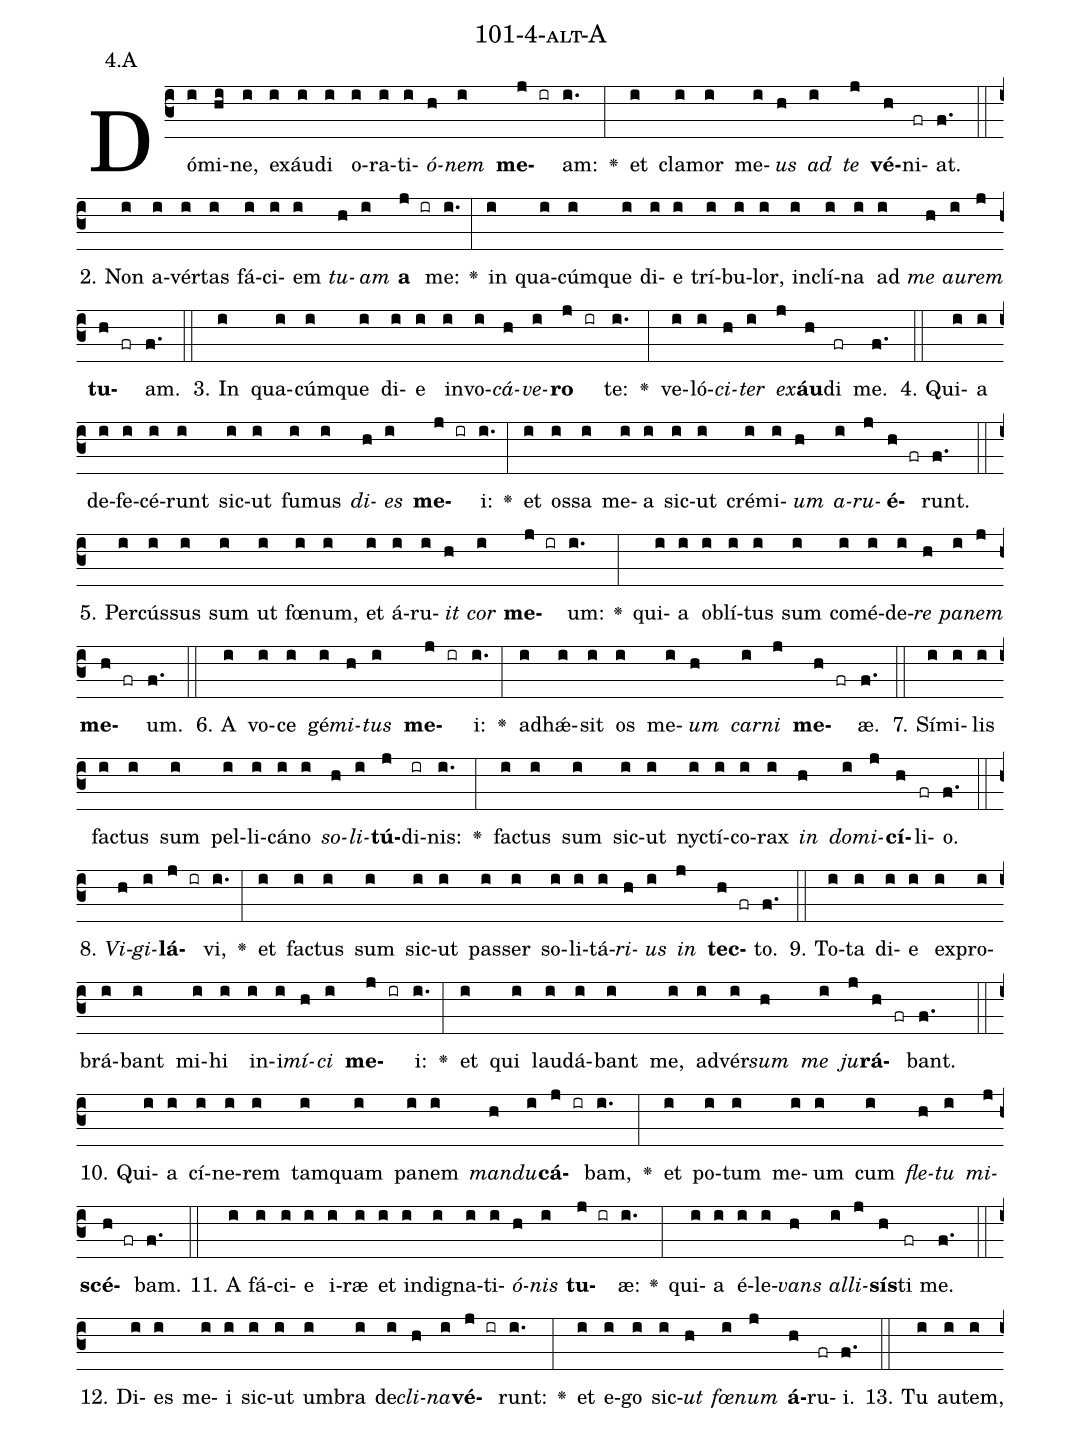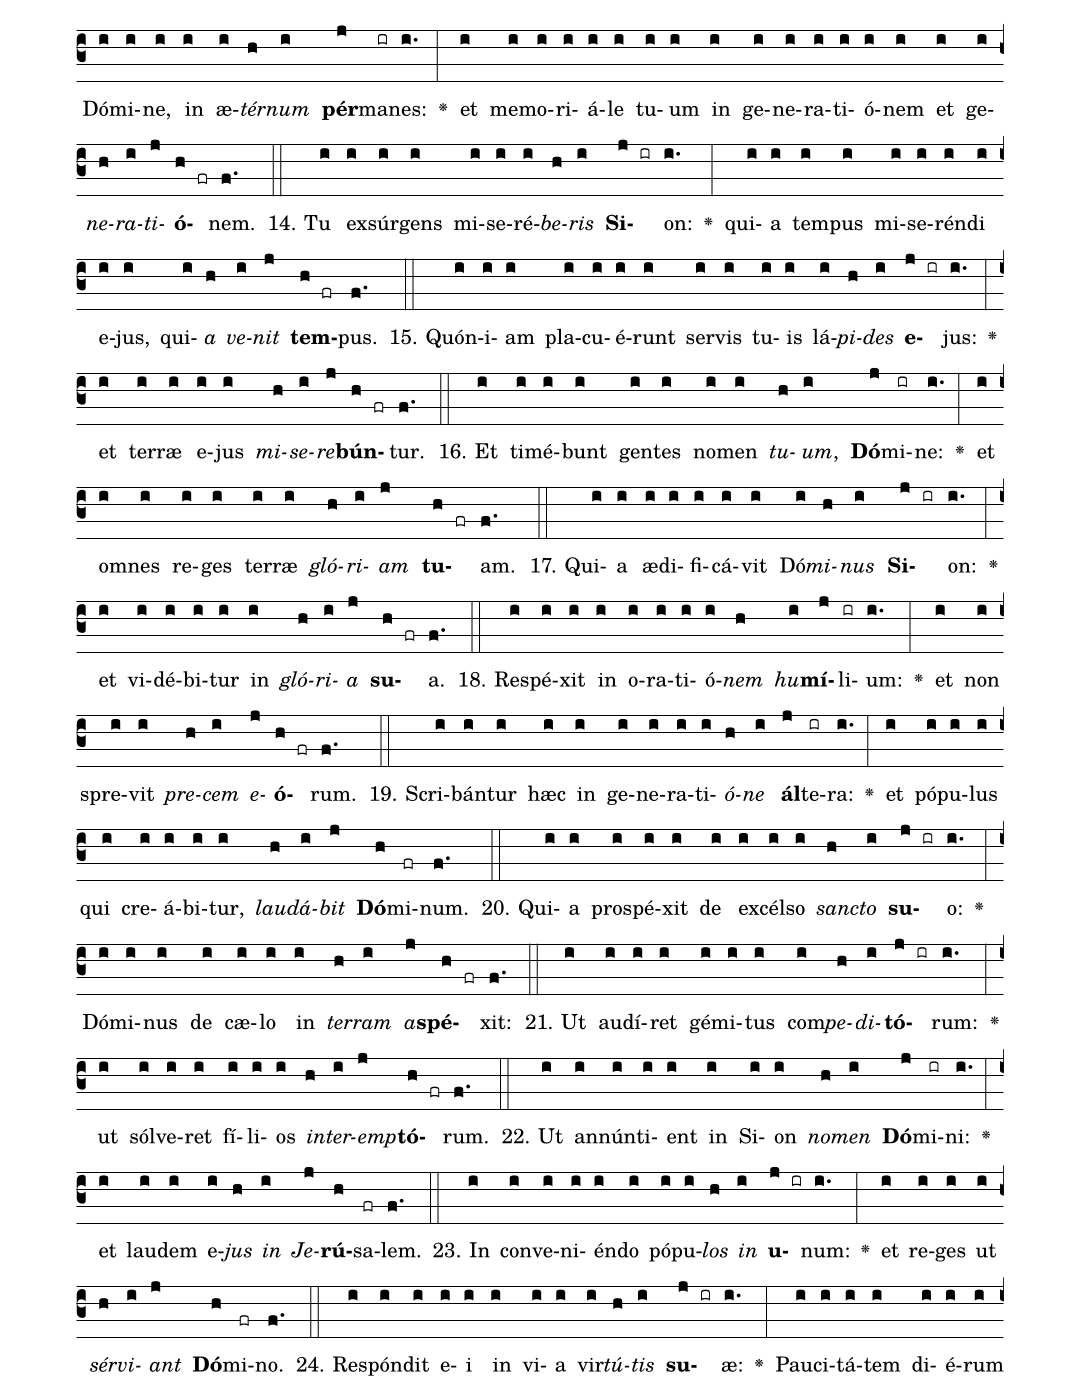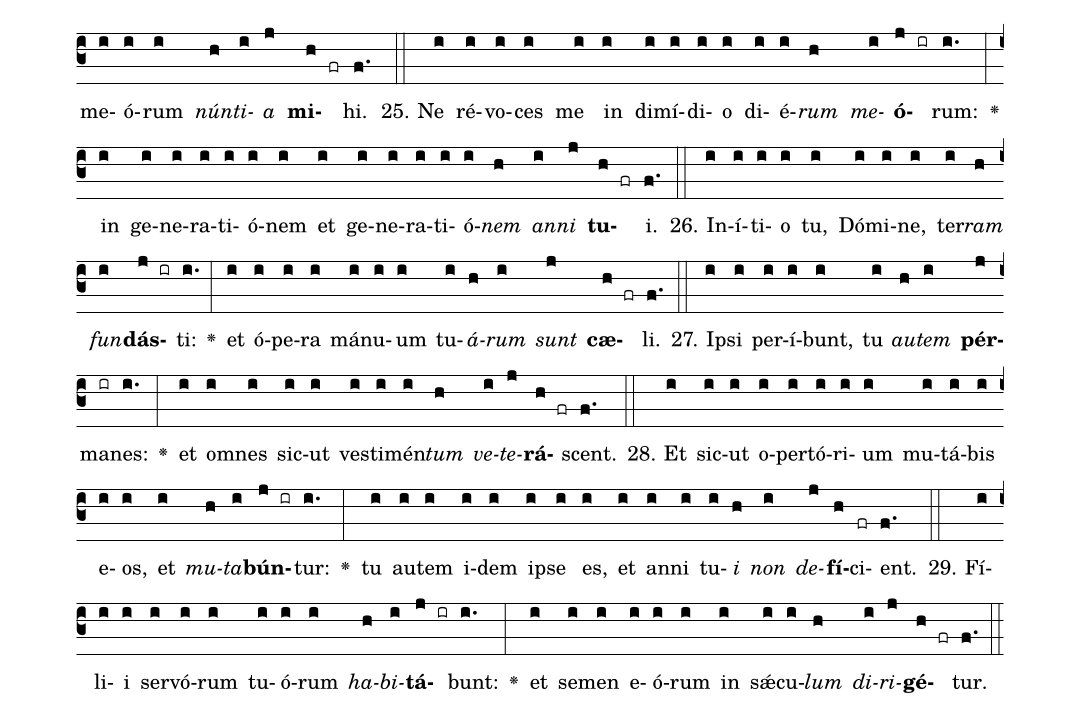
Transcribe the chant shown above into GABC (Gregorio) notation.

name: 101-4-alt-A;
annotation: 4.A;
%%
(c3)Dó(i)mi(hi)ne,(i) ex(i)áu(i)di(i) o(i)ra(i)ti(i)<i>ó</i>(h)<i>nem</i>(i) <b>me</b>(j ir)am:(i.) <v>\greheightstar</v>(:) et(i) cla(i)mor(i) me(i)<i>us</i>(h) <i>ad</i>(i) <i>te</i>(j) <b>vé</b>(h)ni(fr)at.(f.) (::)
2. Non(i) a(i)vér(i)tas(i) fá(i)ci(i)em(i) <i>tu</i>(h)<i>am</i>(i) <b>a</b>(j ir) me:(i.) <v>\greheightstar</v>(:) in(i) qua(i)cúm(i)que(i) di(i)e(i) trí(i)bu(i)lor,(i) in(i)clí(i)na(i) ad(i) <i>me</i>(h) <i>au</i>(i)<i>rem</i>(j) <b>tu</b>(h fr)am.(f.) (::)
3. In(i) qua(i)cúm(i)que(i) di(i)e(i) in(i)vo(i)<i>cá</i>(h)<i>ve</i>(i)<b>ro</b>(j ir) te:(i.) <v>\greheightstar</v>(:) ve(i)ló(i)<i>ci</i>(h)<i>ter</i>(i) <i>ex</i>(j)<b>áu</b>(h)di(fr) me.(f.) (::)
4. Qui(i)a(i) de(i)fe(i)cé(i)runt(i) sic(i)ut(i) fu(i)mus(i) <i>di</i>(h)<i>es</i>(i) <b>me</b>(j ir)i:(i.) <v>\greheightstar</v>(:) et(i) os(i)sa(i) me(i)a(i) sic(i)ut(i) cré(i)mi(i)<i>um</i>(h) <i>a</i>(i)<i>ru</i>(j)<b>é</b>(h fr)runt.(f.) (::)
5. Per(i)cús(i)sus(i) sum(i) ut(i) fœ(i)num,(i) et(i) á(i)ru(i)<i>it</i>(h) <i>cor</i>(i) <b>me</b>(j ir)um:(i.) <v>\greheightstar</v>(:) qui(i)a(i) ob(i)lí(i)tus(i) sum(i) com(i)é(i)de(i)<i>re</i>(h) <i>pa</i>(i)<i>nem</i>(j) <b>me</b>(h fr)um.(f.) (::)
6. A(i) vo(i)ce(i) gé(i)<i>mi</i>(h)<i>tus</i>(i) <b>me</b>(j ir)i:(i.) <v>\greheightstar</v>(:) ad(i)hǽ(i)sit(i) os(i) me(i)<i>um</i>(h) <i>car</i>(i)<i>ni</i>(j) <b>me</b>(h fr)æ.(f.) (::)
7. Sí(i)mi(i)lis(i) fac(i)tus(i) sum(i) pel(i)li(i)cá(i)no(i) <i>so</i>(h)<i>li</i>(i)<b>tú</b>(j)di(ir)nis:(i.) <v>\greheightstar</v>(:) fac(i)tus(i) sum(i) sic(i)ut(i) nyc(i)tí(i)co(i)rax(i) <i>in</i>(h) <i>do</i>(i)<i>mi</i>(j)<b>cí</b>(h)li(fr)o.(f.) (::)
8. <i>Vi</i>(h)<i>gi</i>(i)<b>lá</b>(j ir)vi,(i.) <v>\greheightstar</v>(:) et(i) fac(i)tus(i) sum(i) sic(i)ut(i) pas(i)ser(i) so(i)li(i)tá(i)<i>ri</i>(h)<i>us</i>(i) <i>in</i>(j) <b>tec</b>(h fr)to.(f.) (::)
9. To(i)ta(i) di(i)e(i) ex(i)pro(i)brá(i)bant(i) mi(i)hi(i) in(i)i(i)<i>mí</i>(h)<i>ci</i>(i) <b>me</b>(j ir)i:(i.) <v>\greheightstar</v>(:) et(i) qui(i) lau(i)dá(i)bant(i) me,(i) ad(i)vér(i)<i>sum</i>(h) <i>me</i>(i) <i>ju</i>(j)<b>rá</b>(h fr)bant.(f.) (::)
10. Qui(i)a(i) cí(i)ne(i)rem(i) tam(i)quam(i) pa(i)nem(i) <i>man</i>(h)<i>du</i>(i)<b>cá</b>(j ir)bam,(i.) <v>\greheightstar</v>(:) et(i) po(i)tum(i) me(i)um(i) cum(i) <i>fle</i>(h)<i>tu</i>(i) <i>mi</i>(j)<b>scé</b>(h fr)bam.(f.) (::)
11. A(i) fá(i)ci(i)e(i) i(i)ræ(i) et(i) in(i)di(i)gna(i)ti(i)<i>ó</i>(h)<i>nis</i>(i) <b>tu</b>(j ir)æ:(i.) <v>\greheightstar</v>(:) qui(i)a(i) é(i)le(i)<i>vans</i>(h) <i>al</i>(i)<i>li</i>(j)<b>sís</b>(h)ti(fr) me.(f.) (::)
12. Di(i)es(i) me(i)i(i) sic(i)ut(i) um(i)bra(i) de(i)<i>cli</i>(h)<i>na</i>(i)<b>vé</b>(j ir)runt:(i.) <v>\greheightstar</v>(:) et(i) e(i)go(i) sic(i)<i>ut</i>(h) <i>fœ</i>(i)<i>num</i>(j) <b>á</b>(h)ru(fr)i.(f.) (::)
13. Tu(i) au(i)tem,(i) Dó(i)mi(i)ne,(i) in(i) æ(i)<i>tér</i>(h)<i>num</i>(i) <b>pér</b>(j)ma(ir)nes:(i.) <v>\greheightstar</v>(:) et(i) me(i)mo(i)ri(i)á(i)le(i) tu(i)um(i) in(i) ge(i)ne(i)ra(i)ti(i)ó(i)nem(i) et(i) ge(i)<i>ne</i>(h)<i>ra</i>(i)<i>ti</i>(j)<b>ó</b>(h fr)nem.(f.) (::)
14. Tu(i) ex(i)súr(i)gens(i) mi(i)se(i)ré(i)<i>be</i>(h)<i>ris</i>(i) <b>Si</b>(j ir)on:(i.) <v>\greheightstar</v>(:) qui(i)a(i) tem(i)pus(i) mi(i)se(i)rén(i)di(i) e(i)jus,(i) qui(i)<i>a</i>(h) <i>ve</i>(i)<i>nit</i>(j) <b>tem</b>(h fr)pus.(f.) (::)
15. Quón(i)i(i)am(i) pla(i)cu(i)é(i)runt(i) ser(i)vis(i) tu(i)is(i) lá(i)<i>pi</i>(h)<i>des</i>(i) <b>e</b>(j ir)jus:(i.) <v>\greheightstar</v>(:) et(i) ter(i)ræ(i) e(i)jus(i) <i>mi</i>(h)<i>se</i>(i)<i>re</i>(j)<b>bún</b>(h fr)tur.(f.) (::)
16. Et(i) ti(i)mé(i)bunt(i) gen(i)tes(i) no(i)men(i) <i>tu</i>(h)<i>um</i>,(i) <b>Dó</b>(j)mi(ir)ne:(i.) <v>\greheightstar</v>(:) et(i) om(i)nes(i) re(i)ges(i) ter(i)ræ(i) <i>gló</i>(h)<i>ri</i>(i)<i>am</i>(j) <b>tu</b>(h fr)am.(f.) (::)
17. Qui(i)a(i) æ(i)di(i)fi(i)cá(i)vit(i) Dó(i)<i>mi</i>(h)<i>nus</i>(i) <b>Si</b>(j ir)on:(i.) <v>\greheightstar</v>(:) et(i) vi(i)dé(i)bi(i)tur(i) in(i) <i>gló</i>(h)<i>ri</i>(i)<i>a</i>(j) <b>su</b>(h fr)a.(f.) (::)
18. Re(i)spé(i)xit(i) in(i) o(i)ra(i)ti(i)ó(i)<i>nem</i>(h) <i>hu</i>(i)<b>mí</b>(j)li(ir)um:(i.) <v>\greheightstar</v>(:) et(i) non(i) spre(i)vit(i) <i>pre</i>(h)<i>cem</i>(i) <i>e</i>(j)<b>ó</b>(h fr)rum.(f.) (::)
19. Scri(i)bán(i)tur(i) hæc(i) in(i) ge(i)ne(i)ra(i)ti(i)<i>ó</i>(h)<i>ne</i>(i) <b>ál</b>(j)te(ir)ra:(i.) <v>\greheightstar</v>(:) et(i) pó(i)pu(i)lus(i) qui(i) cre(i)á(i)bi(i)tur,(i) <i>lau</i>(h)<i>dá</i>(i)<i>bit</i>(j) <b>Dó</b>(h)mi(fr)num.(f.) (::)
20. Qui(i)a(i) pro(i)spé(i)xit(i) de(i) ex(i)cél(i)so(i) <i>sanc</i>(h)<i>to</i>(i) <b>su</b>(j ir)o:(i.) <v>\greheightstar</v>(:) Dó(i)mi(i)nus(i) de(i) cæ(i)lo(i) in(i) <i>ter</i>(h)<i>ram</i>(i) <i>a</i>(j)<b>spé</b>(h fr)xit:(f.) (::)
21. Ut(i) au(i)dí(i)ret(i) gé(i)mi(i)tus(i) com(i)<i>pe</i>(h)<i>di</i>(i)<b>tó</b>(j ir)rum:(i.) <v>\greheightstar</v>(:) ut(i) sól(i)ve(i)ret(i) fí(i)li(i)os(i) <i>in</i>(h)<i>ter</i>(i)<i>emp</i>(j)<b>tó</b>(h fr)rum.(f.) (::)
22. Ut(i) an(i)nún(i)ti(i)ent(i) in(i) Si(i)on(i) <i>no</i>(h)<i>men</i>(i) <b>Dó</b>(j)mi(ir)ni:(i.) <v>\greheightstar</v>(:) et(i) lau(i)dem(i) e(i)<i>jus</i>(h) <i>in</i>(i) <i>Je</i>(j)<b>rú</b>(h)sa(fr)lem.(f.) (::)
23. In(i) con(i)ve(i)ni(i)én(i)do(i) pó(i)pu(i)<i>los</i>(h) <i>in</i>(i) <b>u</b>(j ir)num:(i.) <v>\greheightstar</v>(:) et(i) re(i)ges(i) ut(i) <i>sér</i>(h)<i>vi</i>(i)<i>ant</i>(j) <b>Dó</b>(h)mi(fr)no.(f.) (::)
24. Re(i)spón(i)dit(i) e(i)i(i) in(i) vi(i)a(i) vir(i)<i>tú</i>(h)<i>tis</i>(i) <b>su</b>(j ir)æ:(i.) <v>\greheightstar</v>(:) Pau(i)ci(i)tá(i)tem(i) di(i)é(i)rum(i) me(i)ó(i)rum(i) <i>nún</i>(h)<i>ti</i>(i)<i>a</i>(j) <b>mi</b>(h fr)hi.(f.) (::)
25. Ne(i) ré(i)vo(i)ces(i) me(i) in(i) di(i)mí(i)di(i)o(i) di(i)é(i)<i>rum</i>(h) <i>me</i>(i)<b>ó</b>(j ir)rum:(i.) <v>\greheightstar</v>(:) in(i) ge(i)ne(i)ra(i)ti(i)ó(i)nem(i) et(i) ge(i)ne(i)ra(i)ti(i)ó(i)<i>nem</i>(h) <i>an</i>(i)<i>ni</i>(j) <b>tu</b>(h fr)i.(f.) (::)
26. In(i)í(i)ti(i)o(i) tu,(i) Dó(i)mi(i)ne,(i) ter(i)<i>ram</i>(h) <i>fun</i>(i)<b>dás</b>(j ir)ti:(i.) <v>\greheightstar</v>(:) et(i) ó(i)pe(i)ra(i) má(i)nu(i)um(i) tu(i)<i>á</i>(h)<i>rum</i>(i) <i>sunt</i>(j) <b>cæ</b>(h fr)li.(f.) (::)
27. Ip(i)si(i) per(i)í(i)bunt,(i) tu(i) <i>au</i>(h)<i>tem</i>(i) <b>pér</b>(j)ma(ir)nes:(i.) <v>\greheightstar</v>(:) et(i) om(i)nes(i) sic(i)ut(i) ves(i)ti(i)mén(i)<i>tum</i>(h) <i>ve</i>(i)<i>te</i>(j)<b>rá</b>(h fr)scent.(f.) (::)
28. Et(i) sic(i)ut(i) o(i)per(i)tó(i)ri(i)um(i) mu(i)tá(i)bis(i) e(i)os,(i) et(i) <i>mu</i>(h)<i>ta</i>(i)<b>bún</b>(j ir)tur:(i.) <v>\greheightstar</v>(:) tu(i) au(i)tem(i) i(i)dem(i) ip(i)se(i) es,(i) et(i) an(i)ni(i) tu(i)<i>i</i>(h) <i>non</i>(i) <i>de</i>(j)<b>fí</b>(h)ci(fr)ent.(f.) (::)
29. Fí(i)li(i)i(i) ser(i)vó(i)rum(i) tu(i)ó(i)rum(i) <i>ha</i>(h)<i>bi</i>(i)<b>tá</b>(j ir)bunt:(i.) <v>\greheightstar</v>(:) et(i) se(i)men(i) e(i)ó(i)rum(i) in(i) sǽ(i)cu(i)<i>lum</i>(h) <i>di</i>(i)<i>ri</i>(j)<b>gé</b>(h fr)tur.(f.) (::)
